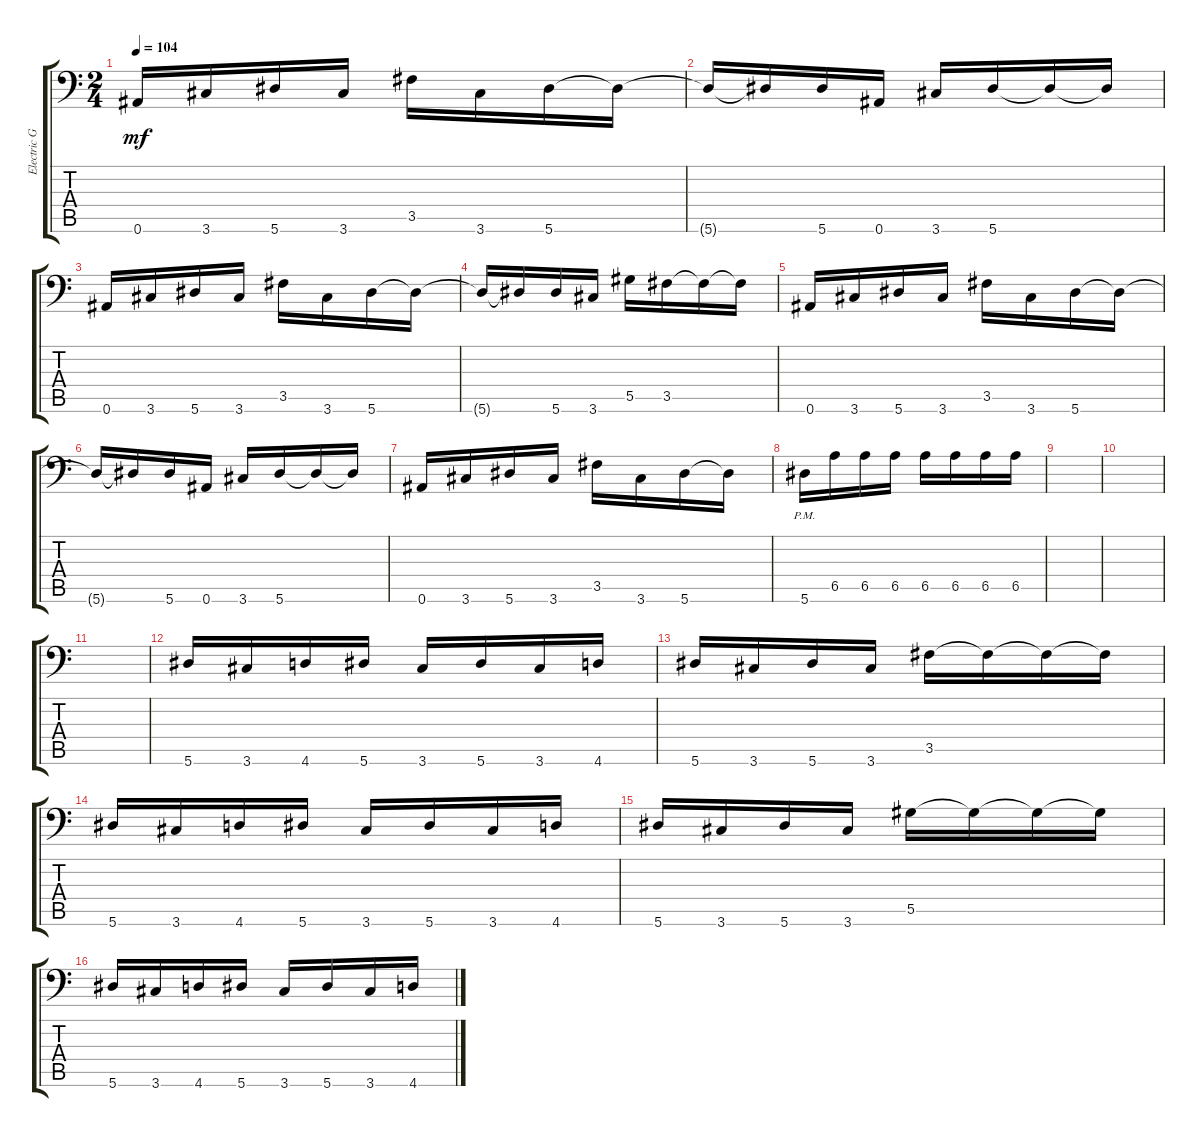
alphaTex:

\track ("Electric Guitar" "Electric G") {instrument distortionguitar}
\staff {score tabs}
\tuning (Bb3 F3 Db3 Ab2 Eb2 Bb1) {hide}
\ts (2 4)
\tempo 104
\clef f4
\ks c
0.6.16{dy mf} 3.6.16 5.6.16 3.6.16 3.5.16 3.6.16 5.6.16 5.6{t}.16 |
5.6{t}.16 5.6{t}.16 5.6.16 0.6.16 3.6.16 5.6.16 5.6{t}.16 5.6{t}.16 |
0.6.16 3.6.16 5.6.16 3.6.16 3.5.16 3.6.16 5.6.16 5.6{t}.16 |
5.6{t}.16 5.6{t}.16 5.6.16 3.6.16 5.5.16 3.5.16 3.5{t}.16 3.5{t}.16 |
0.6.16 3.6.16 5.6.16 3.6.16 3.5.16 3.6.16 5.6.16 5.6{t}.16 |
5.6{t}.16 5.6{t}.16 5.6.16 0.6.16 3.6.16 5.6.16 5.6{t}.16 5.6{t}.16 |
0.6.16 3.6.16 5.6.16 3.6.16 3.5.16 3.6.16 5.6.16 5.6{t}.16 |
5.6{pm}.16 6.5.16 6.5.16 6.5.16 6.5.16 6.5.16 6.5.16 6.5.16 |
|
|
|
5.6.16 3.6.16 4.6.16 5.6.16 3.6.16 5.6.16 3.6.16 4.6.16 |
5.6.16 3.6.16 5.6.16 3.6.16 3.5.16 3.5{t}.16 3.5{t}.16 3.5{t}.16 |
5.6.16 3.6.16 4.6.16 5.6.16 3.6.16 5.6.16 3.6.16 4.6.16 |
5.6.16 3.6.16 5.6.16 3.6.16 5.5.16 5.5{t}.16 5.5{t}.16 5.5{t}.16 |
5.6.16 3.6.16 4.6.16 5.6.16 3.6.16 5.6.16 3.6.16 4.6.16
